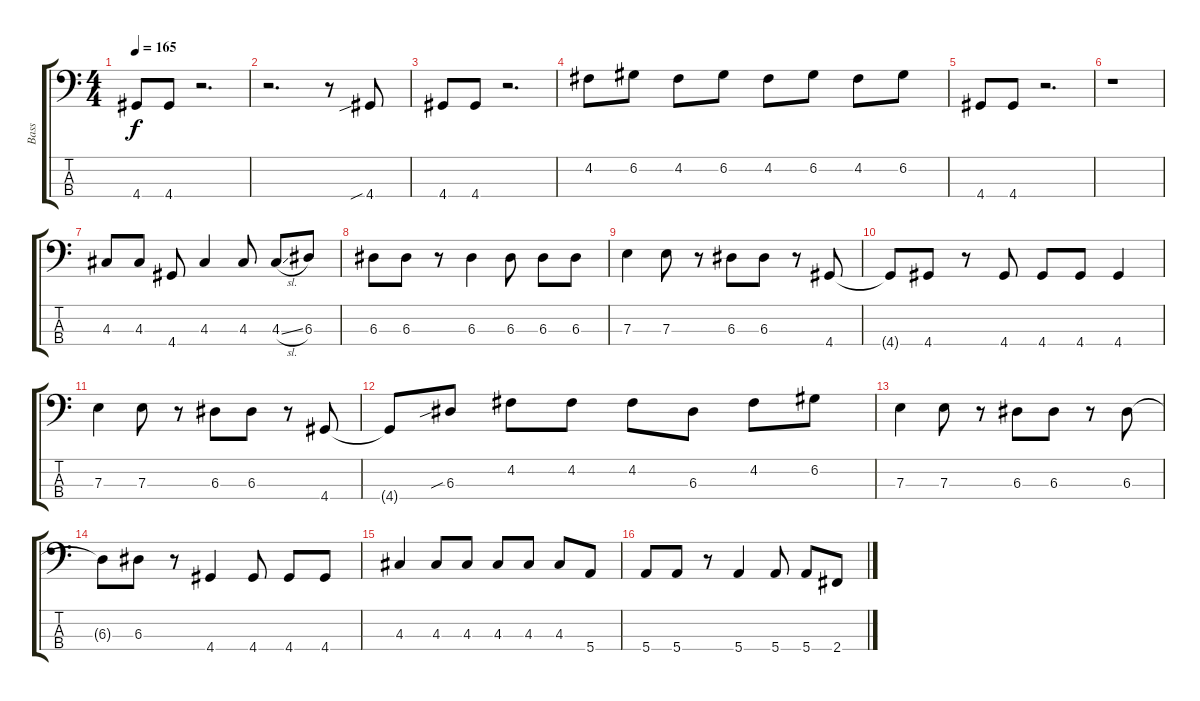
\track ("Bass" "Bass") {instrument electricbasspick}
\staff {score tabs}
\tuning (G2 D2 A1 E1) {hide}
\ts (4 4)
\tempo 165
\clef f4
\ks c
4.4.8{dy f} 4.4.8 r.2{d} |
r.2{d} r.8 4.4{sib}.8 |
4.4.8 4.4.8 r.2{d} |
4.2.8 6.2.8 4.2.8 6.2.8 4.2.8 6.2.8 4.2.8 6.2.8 |
4.4.8 4.4.8 r.2{d} |
r.1 |
4.3.8 4.3.8 4.4.8 4.3.4 4.3.8 4.3{sl}.8 6.3.8 |
6.3.8 6.3.8 r.8 6.3.4 6.3.8 6.3.8 6.3.8 |
7.3.4 7.3.8 r.8 6.3.8 6.3.8 r.8 4.4.8 |
4.4{t}.8 4.4.8 r.8 4.4.8 4.4.8 4.4.8 4.4.4 |
7.3.4 7.3.8 r.8 6.3.8 6.3.8 r.8 4.4.8 |
4.4{t}.8 6.3{sib}.8 4.2.8 4.2.8 4.2.8 6.3.8 4.2.8 6.2.8 |
7.3.4 7.3.8 r.8 6.3.8 6.3.8 r.8 6.3.8 |
6.3{t}.8 6.3.8 r.8 4.4.4 4.4.8 4.4.8 4.4.8 |
4.3.4 4.3.8 4.3.8 4.3.8 4.3.8 4.3.8 5.4.8 |
5.4.8 5.4.8 r.8 5.4.4 5.4.8 5.4.8 2.4.8
